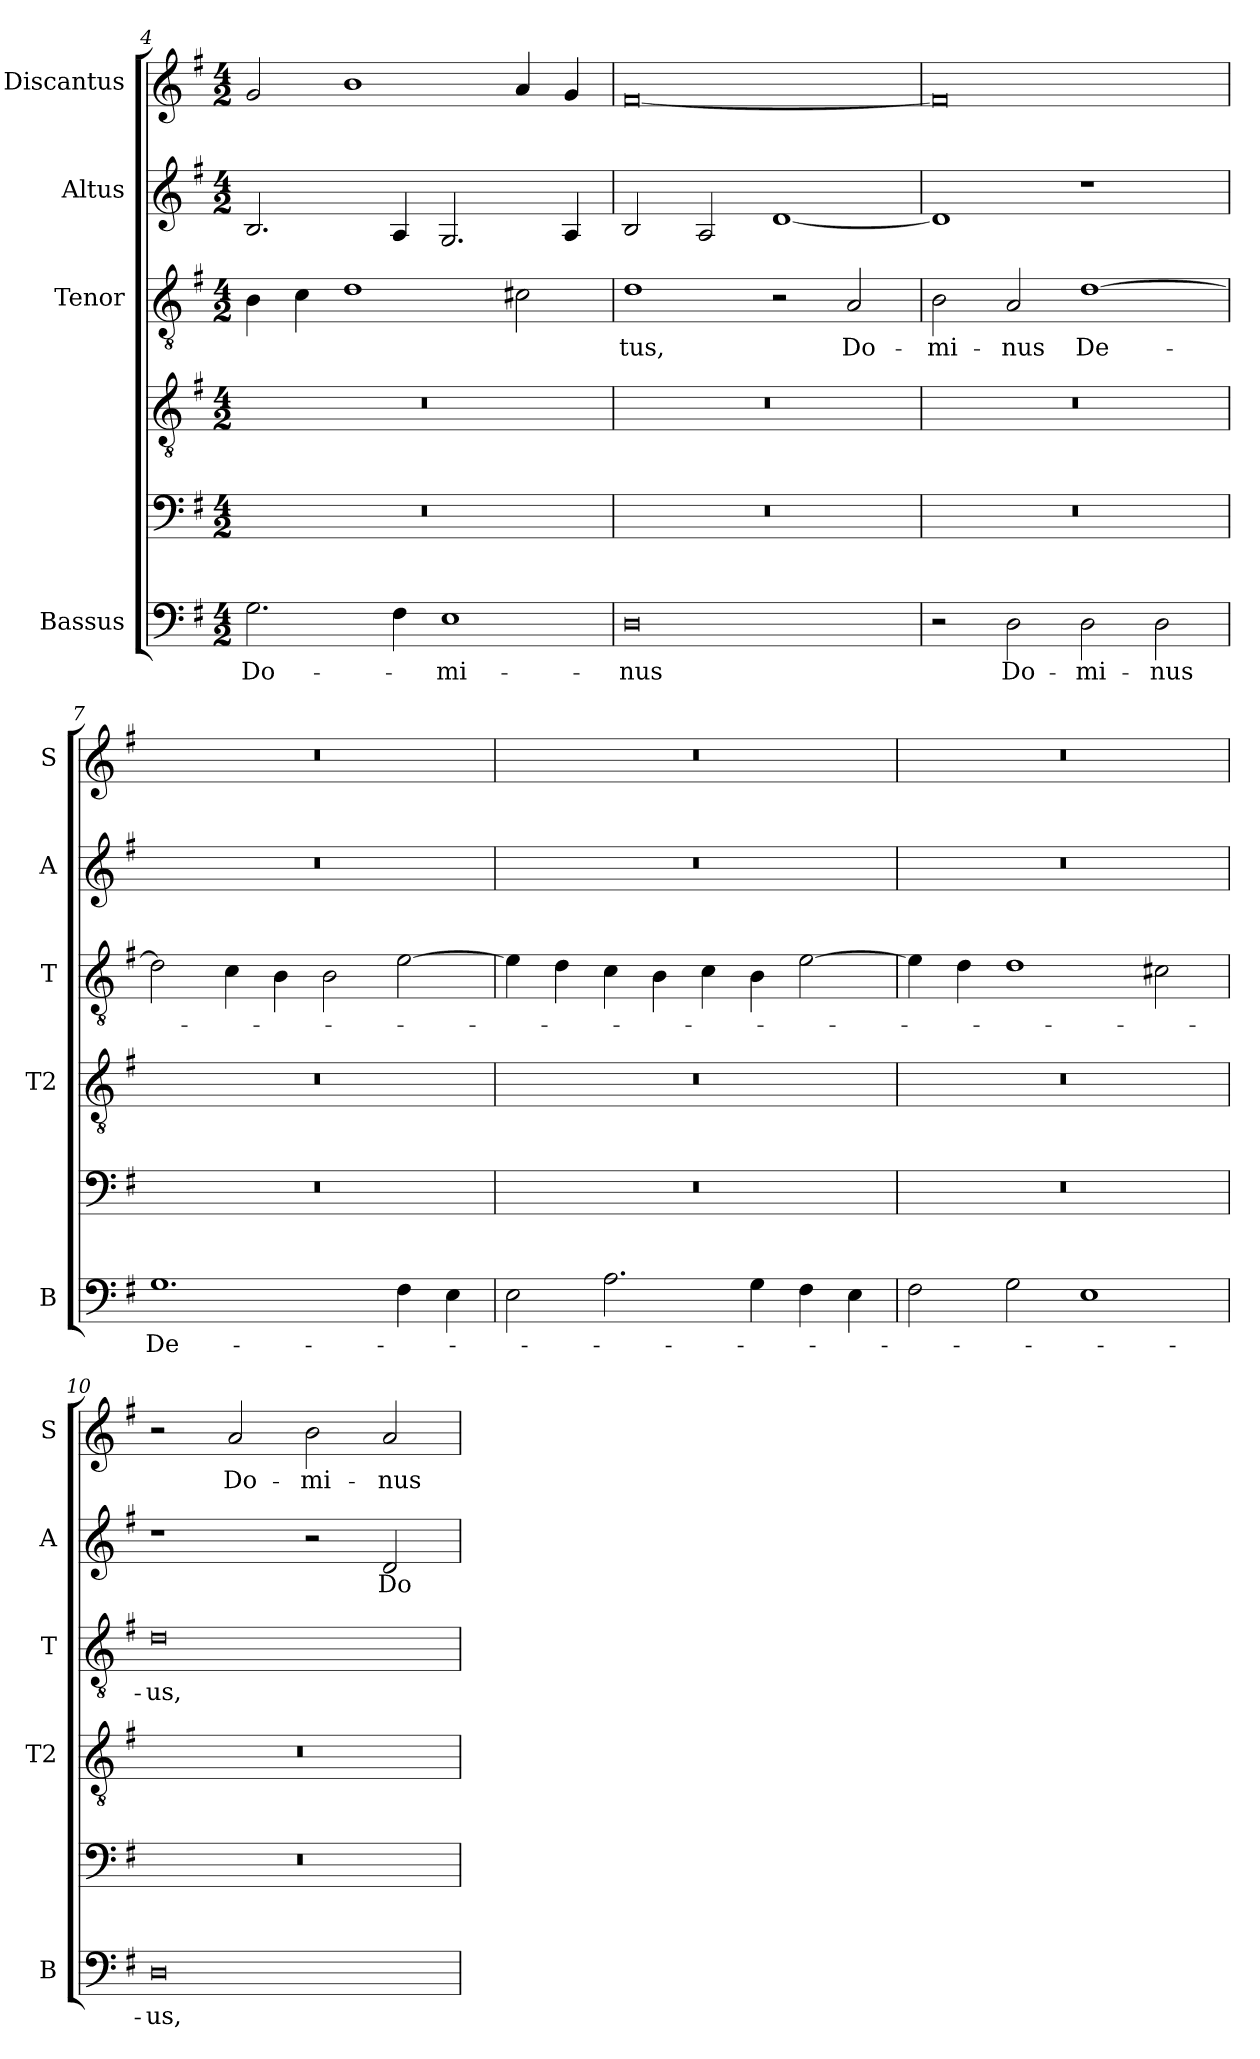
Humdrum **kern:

**kern	**text	**kern	**kern	**kern	**text	**kern	**text	**kern	**text
*part6	*part6	*part5	*part4	*part3	*part3	*part2	*part2	*part1	*part1
*staff6	*staff6	*staff5	*staff4	*staff3	*staff3	*staff2	*staff2	*staff1	*staff1
*I"Bassus	*	*	*	*I"Tenor	*	*I"Altus	*	*I"Discantus	*
*I'B	*	*	*I'T2	*I'T	*	*I'A	*	*I'S	*
*clefF4	*	*clefF4	*clefGv2	*clefGv2	*	*clefG2	*	*clefG2	*
*k[f#]	*	*k[f#]	*k[f#]	*k[f#]	*	*k[f#]	*	*k[f#]	*
*G:	*	*G:	*G:	*G:	*	*G:	*	*G:	*
*M4/2	*	*M4/2	*M4/2	*M4/2	*	*M4/2	*	*M4/2	*
=4	=4	=4	=4	=4	=4	=4	=4	=4	=4
!	!LO:LY:b	!	!	!	!	!	!	!	!
2.G\	Do-	0r	0r	4B\	.	2.B/	.	2g/	.
.	.	.	.	4c\	.	.	.	.	.
.	.	.	.	1d	.	.	.	1b	.
4F#\	.	.	.	.	.	4A/	.	.	.
!	!LO:LY:b	!	!	!	!	!	!	!	!
1E	-mi-	.	.	.	.	2.G/	.	.	.
.	.	.	.	2c#X\	.	.	.	4a/	.
.	.	.	.	.	.	4A/	.	4g/	.
=5	=5	=5	=5	=5	=5	=5	=5	=5	=5
!	!LO:LY:b	!	!	!	!LO:LY:b	!	!	!	!
0D	-nus	0r	0r	1d	-tus,	2B/	.	[0f#	.
.	.	.	.	.	.	2A/	.	.	.
.	.	.	.	2r	.	[1d	.	.	.
!	!	!	!	!	!LO:LY:b	!	!	!	!
.	.	.	.	2A/	Do-	.	.	.	.
!!LO:LB:g=z
=6	=6	=6	=6	=6	=6	=6	=6	=6	=6
!	!	!	!	!	!LO:LY:b	!	!	!	!
2r	.	0r	0r	2B\	-mi-	1d]	.	0f#]	.
!	!LO:LY:b	!	!	!	!LO:LY:b	!	!	!	!
2D\	Do-	.	.	2A/	-nus	.	.	.	.
!	!LO:LY:b	!	!	!	!LO:LY:b	!	!	!	!
2D\	-mi-	.	.	[1d	De-	1r	.	.	.
!	!LO:LY:b	!	!	!	!	!	!	!	!
2D\	-nus	.	.	.	.	.	.	.	.
=7	=7	=7	=7	=7	=7	=7	=7	=7	=7
!	!LO:LY:b	!	!	!	!	!	!	!	!
1.G	De-	0r	0r	2d\]	.	0r	.	0r	.
.	.	.	.	4c\	.	.	.	.	.
.	.	.	.	4B\	.	.	.	.	.
.	.	.	.	2B\	.	.	.	.	.
4F#\	.	.	.	[2e\	.	.	.	.	.
4E\	.	.	.	.	.	.	.	.	.
=8	=8	=8	=8	=8	=8	=8	=8	=8	=8
2E\	.	0r	0r	4e\]	.	0r	.	0r	.
.	.	.	.	4d\	.	.	.	.	.
2.A\	.	.	.	4c\	.	.	.	.	.
.	.	.	.	4B\	.	.	.	.	.
.	.	.	.	4c\	.	.	.	.	.
4G\	.	.	.	4B\	.	.	.	.	.
4F#\	.	.	.	[2e\	.	.	.	.	.
4E\	.	.	.	.	.	.	.	.	.
=9	=9	=9	=9	=9	=9	=9	=9	=9	=9
2F#\	.	0r	0r	4e\]	.	0r	.	0r	.
.	.	.	.	4d\	.	.	.	.	.
2G\	.	.	.	1d	.	.	.	.	.
1E	.	.	.	.	.	.	.	.	.
.	.	.	.	2c#X\	.	.	.	.	.
=10	=10	=10	=10	=10	=10	=10	=10	=10	=10
!	!LO:LY:b	!	!	!	!LO:LY:b	!	!	!	!
0D	-us,	0r	0r	0d	-us,	1r	.	2r	.
!	!	!	!	!	!	!	!	!	!LO:LY:b
.	.	.	.	.	.	.	.	2a/	Do-
!	!	!	!	!	!	!	!	!	!LO:LY:b
.	.	.	.	.	.	2r	.	2b\	-mi-
!	!	!	!	!	!	!	!LO:LY:b	!	!LO:LY:b
.	.	.	.	.	.	2d/	Do-	2a/	-nus
=	=	=	=	=	=	=	=	=	=
*-	*-	*-	*-	*-	*-	*-	*-	*-	*-
